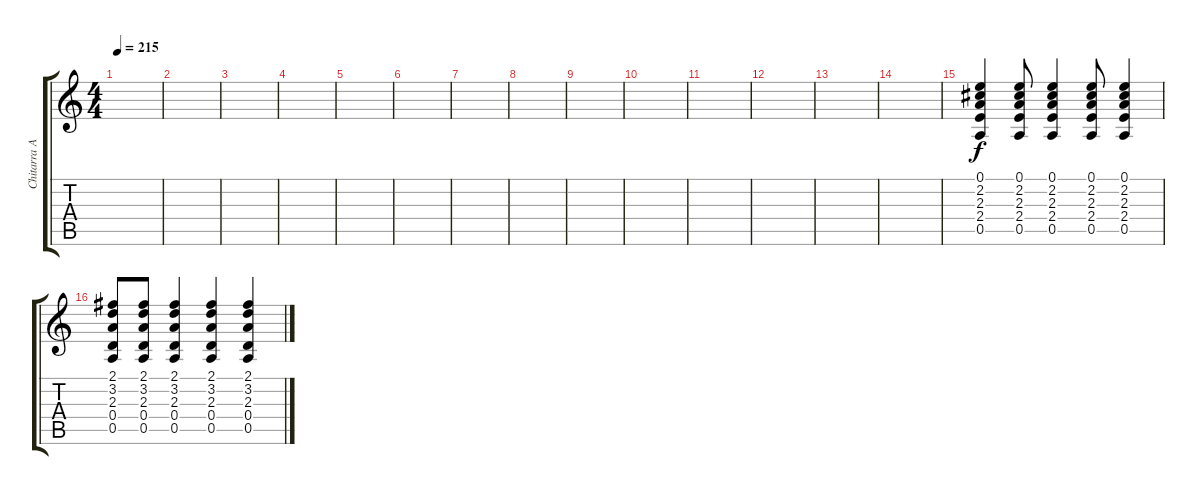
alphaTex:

\track ("Chitarra Acustica" "Chitarra A") {instrument acousticguitarsteel}
\staff {score tabs}
\tuning (E4 B3 G3 D3 A2 E2) {hide}
\ts (4 4)
\tempo 215
\clef g2
\ks c
|
|
|
|
|
|
|
|
|
|
|
|
|
|
(0.1 2.2 2.3 2.4 0.5).4 (0.1 2.2 2.3 2.4 0.5).8 (0.1 2.2 2.3 2.4 0.5).4 (0.1 2.2 2.3 2.4 0.5).8 (0.1 2.2 2.3 2.4 0.5).4 |
(2.1 3.2 2.3 0.4 0.5).8 (2.1 3.2 2.3 0.4 0.5).8 (2.1 3.2 2.3 0.4 0.5).4 (2.1 3.2 2.3 0.4 0.5).4 (2.1 3.2 2.3 0.4 0.5).4
